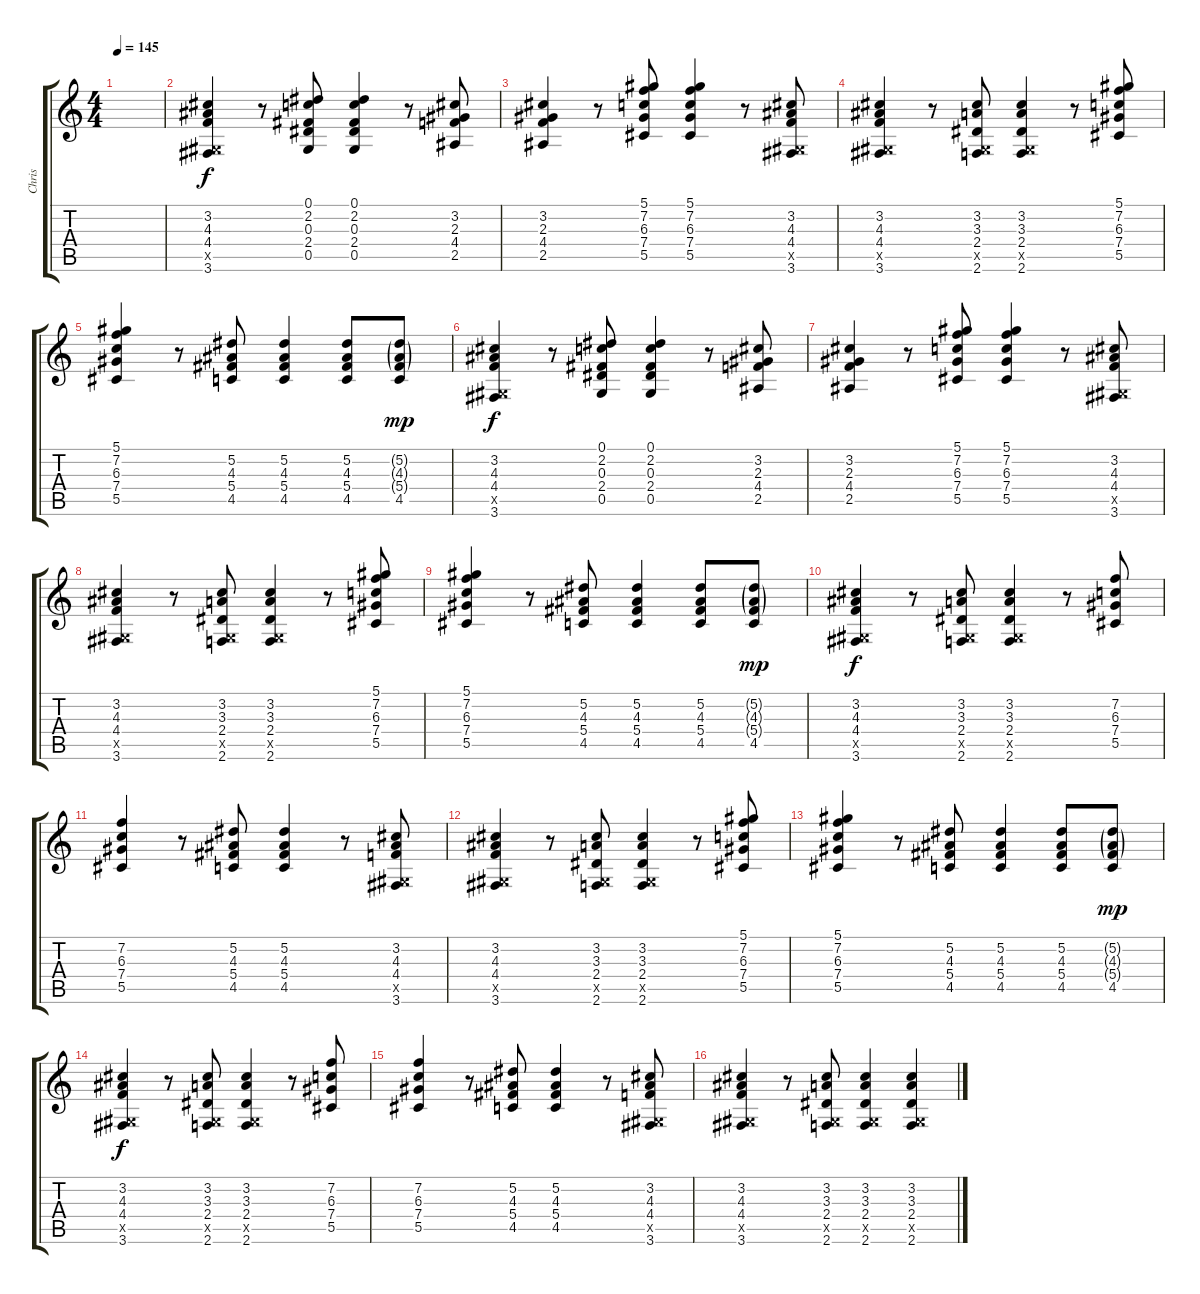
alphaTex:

\track ("Chris" "Chris") {instrument distortionguitar}
\staff {score tabs}
\tuning (Eb4 Bb3 Gb3 Db3 Ab2 Eb2) {hide}
\ts (4 4)
\tempo 145
\clef g2
\ks c
|
(3.2 4.3 4.4 0.5{x} 3.6).4{dy f volume 11 instrument overdrivenguitar} r.8 (0.1 2.2 0.3 2.4 0.5).8 (0.1 2.2 0.3 2.4 0.5).4 r.8 (3.2 2.3 4.4 2.5).8 |
(3.2 2.3 4.4 2.5).4 r.8 (5.1 7.2 6.3 7.4 5.5).8 (5.1 7.2 6.3 7.4 5.5).4 r.8 (3.2 4.3 4.4 0.5{x} 3.6).8 |
(3.2 4.3 4.4 0.5{x} 3.6).4 r.8 (3.2 3.3 2.4 0.5{x} 2.6).8 (3.2 3.3 2.4 0.5{x} 2.6).4 r.8 (5.1 7.2 6.3 7.4 5.5).8 |
(5.1 7.2 6.3 7.4 5.5).4 r.8 (5.2 4.3 5.4 4.5).8 (5.2 4.3 5.4 4.5).4 (5.2 4.3 5.4 4.5).8 (5.2{g} 4.3{g} 5.4{g} 4.5).8{dy mp} |
(3.2 4.3 4.4 0.5{x} 3.6).4{dy f volume 11} r.8 (0.1 2.2 0.3 2.4 0.5).8 (0.1 2.2 0.3 2.4 0.5).4 r.8 (3.2 2.3 4.4 2.5).8 |
(3.2 2.3 4.4 2.5).4 r.8 (5.1 7.2 6.3 7.4 5.5).8 (5.1 7.2 6.3 7.4 5.5).4 r.8 (3.2 4.3 4.4 0.5{x} 3.6).8 |
(3.2 4.3 4.4 0.5{x} 3.6).4 r.8 (3.2 3.3 2.4 0.5{x} 2.6).8 (3.2 3.3 2.4 0.5{x} 2.6).4 r.8 (5.1 7.2 6.3 7.4 5.5).8 |
(5.1 7.2 6.3 7.4 5.5).4 r.8 (5.2 4.3 5.4 4.5).8 (5.2 4.3 5.4 4.5).4 (5.2 4.3 5.4 4.5).8 (5.2{g} 4.3{g} 5.4{g} 4.5).8{dy mp} |
(3.2 4.3 4.4 0.5{x} 3.6).4{dy f volume 11} r.8 (3.2 3.3 2.4 0.5{x} 2.6).8 (3.2 3.3 2.4 0.5{x} 2.6).4 r.8 (7.2 6.3 7.4 5.5).8 |
(7.2 6.3 7.4 5.5).4 r.8 (5.2 4.3 5.4 4.5).8 (5.2 4.3 5.4 4.5).4 r.8 (3.2 4.3 4.4 0.5{x} 3.6).8 |
(3.2 4.3 4.4 0.5{x} 3.6).4 r.8 (3.2 3.3 2.4 0.5{x} 2.6).8 (3.2 3.3 2.4 0.5{x} 2.6).4 r.8 (5.1 7.2 6.3 7.4 5.5).8 |
(5.1 7.2 6.3 7.4 5.5).4 r.8 (5.2 4.3 5.4 4.5).8 (5.2 4.3 5.4 4.5).4 (5.2 4.3 5.4 4.5).8 (5.2{g} 4.3{g} 5.4{g} 4.5).8{dy mp} |
(3.2 4.3 4.4 0.5{x} 3.6).4{dy f volume 11} r.8 (3.2 3.3 2.4 0.5{x} 2.6).8 (3.2 3.3 2.4 0.5{x} 2.6).4 r.8 (7.2 6.3 7.4 5.5).8 |
(7.2 6.3 7.4 5.5).4 r.8 (5.2 4.3 5.4 4.5).8 (5.2 4.3 5.4 4.5).4 r.8 (3.2 4.3 4.4 0.5{x} 3.6).8 |
(3.2 4.3 4.4 0.5{x} 3.6).4 r.8 (3.2 3.3 2.4 0.5{x} 2.6).8 (3.2 3.3 2.4 0.5{x} 2.6).4 (3.2 3.3 2.4 0.5{x} 2.6).4
